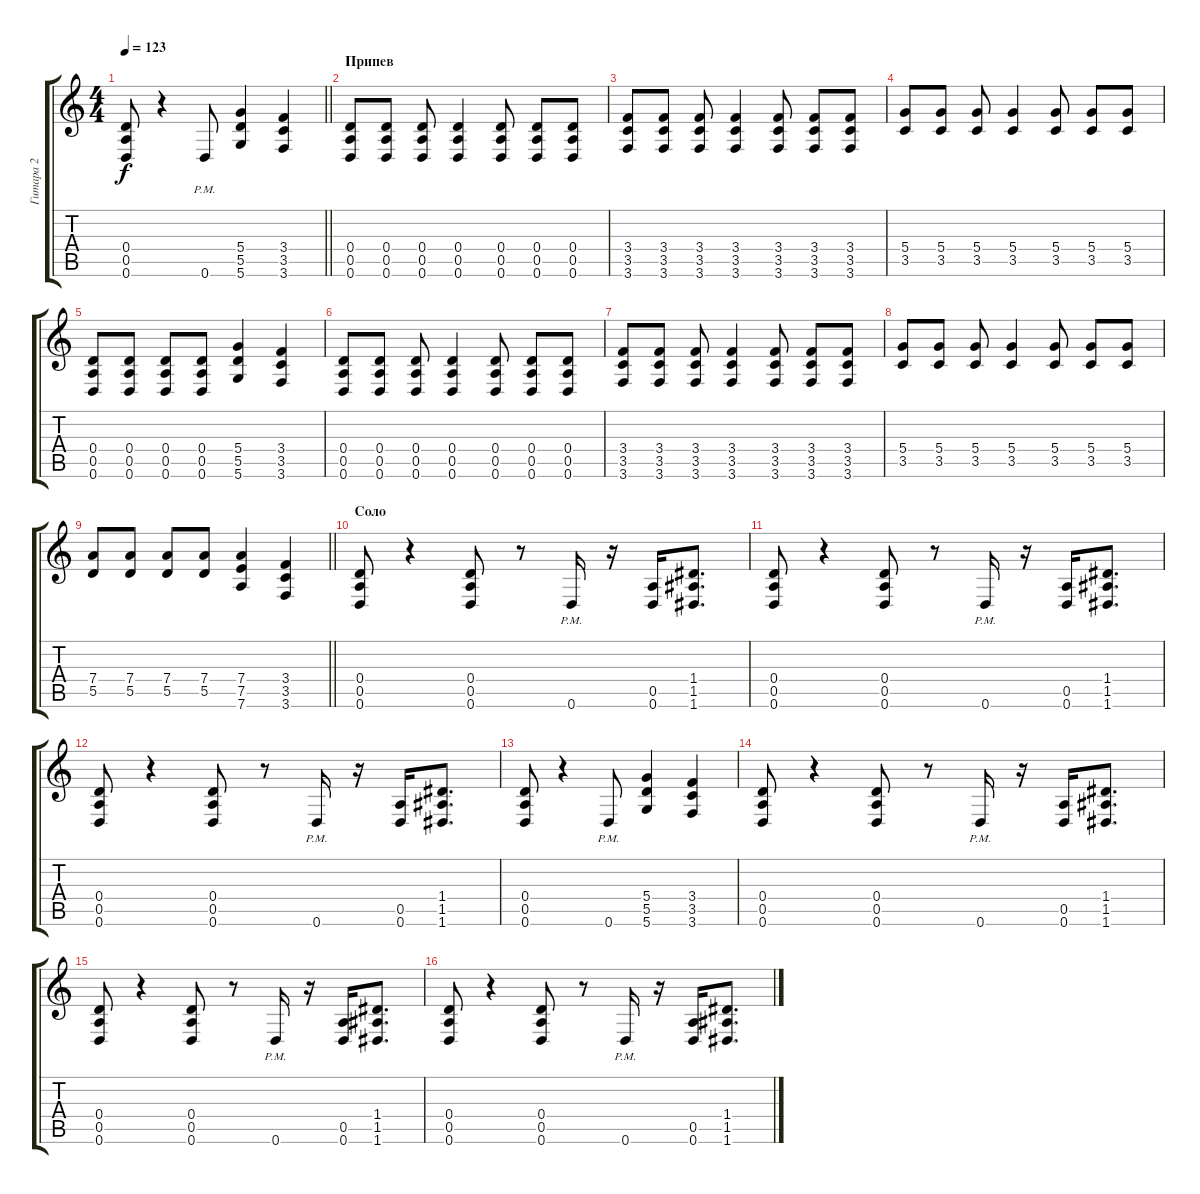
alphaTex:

\track ("Гитара 2" "Гитара 2") {instrument distortionguitar}
\staff {score tabs}
\tuning (E4 B3 G3 D3 A2 D2) {hide}
\ts (4 4)
\tempo 123
\clef g2
\barLineRight lightlight
\ks c
(0.4 0.5 0.6).8{dy f} r.4 0.6{pm}.8 (5.4 5.5 5.6).4 (3.4 3.5 3.6).4 |
\section ("" "Припев")
(0.4 0.5 0.6).8 (0.4 0.5 0.6).8 (0.4 0.5 0.6).8 (0.4 0.5 0.6).4 (0.4 0.5 0.6).8 (0.4 0.5 0.6).8 (0.4 0.5 0.6).8 |
(3.4 3.5 3.6).8 (3.4 3.5 3.6).8 (3.4 3.5 3.6).8 (3.4 3.5 3.6).4 (3.4 3.5 3.6).8 (3.4 3.5 3.6).8 (3.4 3.5 3.6).8 |
(5.4 3.5).8 (5.4 3.5).8 (5.4 3.5).8 (5.4 3.5).4 (5.4 3.5).8 (5.4 3.5).8 (5.4 3.5).8 |
(0.4 0.5 0.6).8 (0.4 0.5 0.6).8 (0.4 0.5 0.6).8 (0.4 0.5 0.6).8 (5.4 5.5 5.6).4 (3.4 3.5 3.6).4 |
(0.4 0.5 0.6).8 (0.4 0.5 0.6).8 (0.4 0.5 0.6).8 (0.4 0.5 0.6).4 (0.4 0.5 0.6).8 (0.4 0.5 0.6).8 (0.4 0.5 0.6).8 |
(3.4 3.5 3.6).8 (3.4 3.5 3.6).8 (3.4 3.5 3.6).8 (3.4 3.5 3.6).4 (3.4 3.5 3.6).8 (3.4 3.5 3.6).8 (3.4 3.5 3.6).8 |
(5.4 3.5).8 (5.4 3.5).8 (5.4 3.5).8 (5.4 3.5).4 (5.4 3.5).8 (5.4 3.5).8 (5.4 3.5).8 |
\barLineRight lightlight
(7.4 5.5).8 (7.4 5.5).8 (7.4 5.5).8 (7.4 5.5).8 (7.4 7.5 7.6).4 (3.4 3.5 3.6).4 |
\section ("" "Соло")
(0.4 0.5 0.6).8 r.4 (0.4 0.5 0.6).8 r.8 0.6{pm}.16 r.16 (0.5 0.6).16 (1.4 1.5 1.6).8{d} |
(0.4 0.5 0.6).8 r.4 (0.4 0.5 0.6).8 r.8 0.6{pm}.16 r.16 (0.5 0.6).16 (1.4 1.5 1.6).8{d} |
(0.4 0.5 0.6).8 r.4 (0.4 0.5 0.6).8 r.8 0.6{pm}.16 r.16 (0.5 0.6).16 (1.4 1.5 1.6).8{d} |
(0.4 0.5 0.6).8 r.4 0.6{pm}.8 (5.4 5.5 5.6).4 (3.4 3.5 3.6).4 |
(0.4 0.5 0.6).8 r.4 (0.4 0.5 0.6).8 r.8 0.6{pm}.16 r.16 (0.5 0.6).16 (1.4 1.5 1.6).8{d} |
(0.4 0.5 0.6).8 r.4 (0.4 0.5 0.6).8 r.8 0.6{pm}.16 r.16 (0.5 0.6).16 (1.4 1.5 1.6).8{d} |
(0.4 0.5 0.6).8 r.4 (0.4 0.5 0.6).8 r.8 0.6{pm}.16 r.16 (0.5 0.6).16 (1.4 1.5 1.6).8{d}
